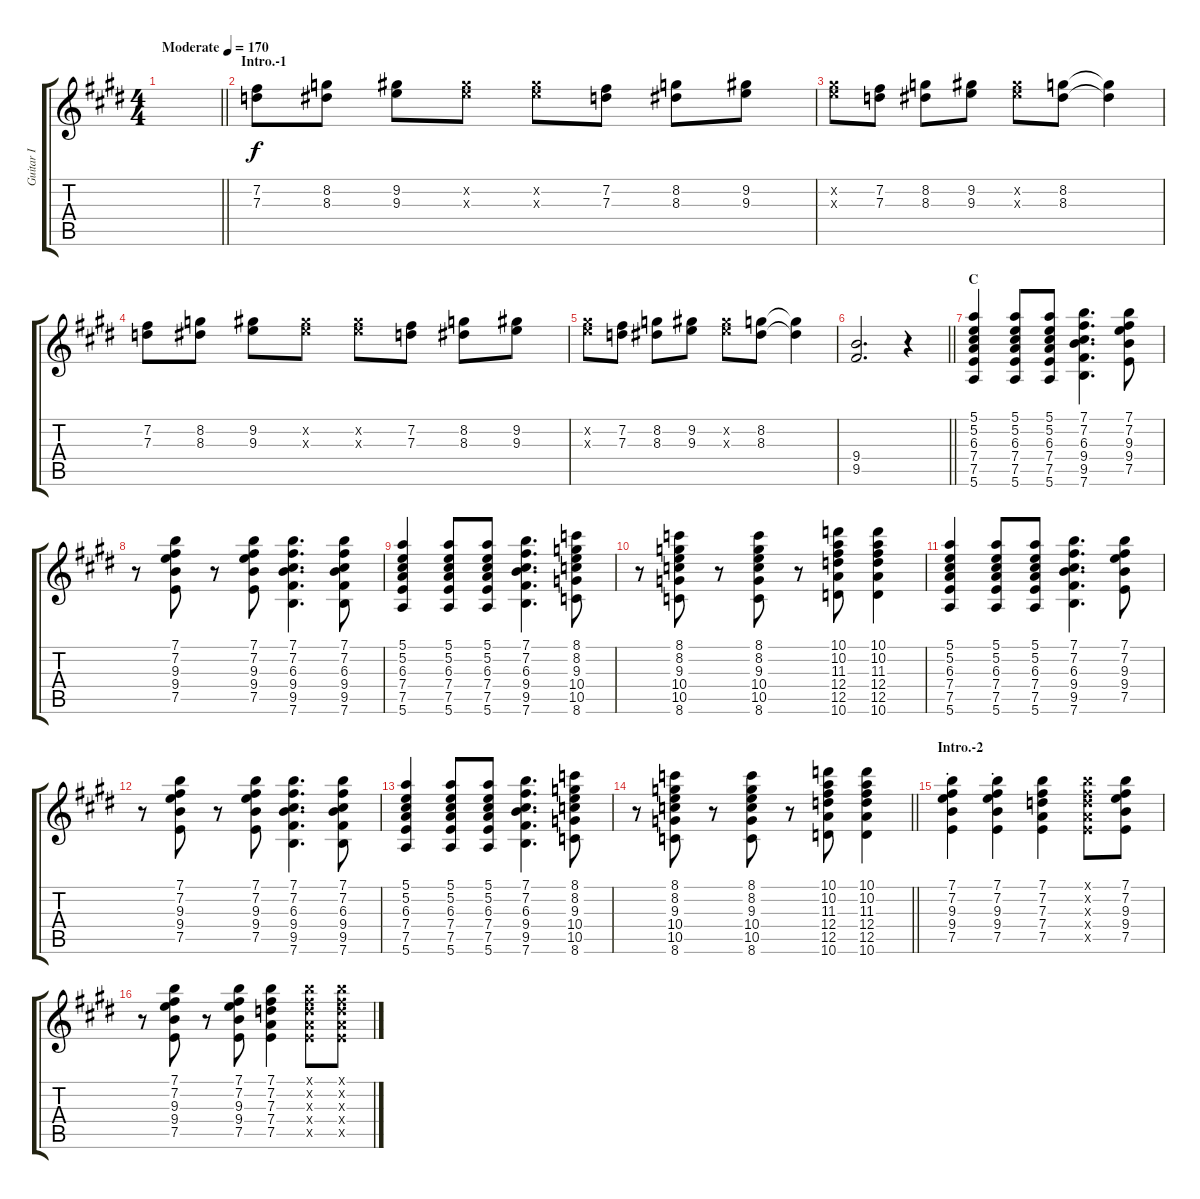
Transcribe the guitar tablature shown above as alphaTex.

\track ("Guitar I" "Guitar I") {instrument overdrivenguitar}
\staff {score tabs}
\tuning (E4 B3 G3 D3 A2 E2) {hide}
\ts (4 4)
\tempo (170 "Moderate")
\clef g2
\barLineRight lightlight
\ks e
|
\section ("" "Intro.-1")
(7.2 7.3).8 (8.2 8.3).8 (9.2 9.3).8 (9.2{x} 9.3{x}).8 (9.2{x} 9.3{x}).8 (7.2 7.3).8 (8.2 8.3).8 (9.2 9.3).8 |
(9.2{x} 9.3{x}).8 (7.2 7.3).8 (8.2 8.3).8 (9.2 9.3).8 (9.2{x} 9.3{x}).8 (8.2 8.3).8 (8.2{t} 8.3{t}).4 |
(7.2 7.3).8 (8.2 8.3).8 (9.2 9.3).8 (9.2{x} 9.3{x}).8 (9.2{x} 9.3{x}).8 (7.2 7.3).8 (8.2 8.3).8 (9.2 9.3).8 |
(9.2{x} 9.3{x}).8 (7.2 7.3).8 (8.2 8.3).8 (9.2 9.3).8 (9.2{x} 9.3{x}).8 (8.2 8.3).8 (8.2{t} 8.3{t}).4 |
\barLineRight lightlight
(9.4 9.5).2{d} r.4 |
\section ("" "C")
(5.1 5.2 6.3 7.4 7.5 5.6).4 (5.1 5.2 6.3 7.4 7.5 5.6).8 (5.1 5.2 6.3 7.4 7.5 5.6).8 (7.1 7.2 6.3 9.4 9.5 7.6).4{d} (7.1 7.2 9.3 9.4 7.5).8 |
r.8 (7.1 7.2 9.3 9.4 7.5).8 r.8 (7.1 7.2 9.3 9.4 7.5).8 (7.1 7.2 6.3 9.4 9.5 7.6).4{d} (7.1 7.2 6.3 9.4 9.5 7.6).8 |
(5.1 5.2 6.3 7.4 7.5 5.6).4 (5.1 5.2 6.3 7.4 7.5 5.6).8 (5.1 5.2 6.3 7.4 7.5 5.6).8 (7.1 7.2 6.3 9.4 9.5 7.6).4{d} (8.1 8.2 9.3 10.4 10.5 8.6).8 |
r.8 (8.1 8.2 9.3 10.4 10.5 8.6).8 r.8 (8.1 8.2 9.3 10.4 10.5 8.6).8 r.8 (10.1 10.2 11.3 12.4 12.5 10.6).8 (10.1 10.2 11.3 12.4 12.5 10.6).4 |
(5.1 5.2 6.3 7.4 7.5 5.6).4 (5.1 5.2 6.3 7.4 7.5 5.6).8 (5.1 5.2 6.3 7.4 7.5 5.6).8 (7.1 7.2 6.3 9.4 9.5 7.6).4{d} (7.1 7.2 9.3 9.4 7.5).8 |
r.8 (7.1 7.2 9.3 9.4 7.5).8 r.8 (7.1 7.2 9.3 9.4 7.5).8 (7.1 7.2 6.3 9.4 9.5 7.6).4{d} (7.1 7.2 6.3 9.4 9.5 7.6).8 |
(5.1 5.2 6.3 7.4 7.5 5.6).4 (5.1 5.2 6.3 7.4 7.5 5.6).8 (5.1 5.2 6.3 7.4 7.5 5.6).8 (7.1 7.2 6.3 9.4 9.5 7.6).4{d} (8.1 8.2 9.3 10.4 10.5 8.6).8 |
\barLineRight lightlight
r.8 (8.1 8.2 9.3 10.4 10.5 8.6).8 r.8 (8.1 8.2 9.3 10.4 10.5 8.6).8 r.8 (10.1 10.2 11.3 12.4 12.5 10.6).8 (10.1 10.2 11.3 12.4 12.5 10.6).4 |
\section ("" "Intro.-2")
(7.1{st} 7.2{st} 9.3{st} 9.4{st} 7.5{st}).4 (7.1{st} 7.2{st} 9.3{st} 9.4{st} 7.5{st}).4 (7.1 7.2 7.3 7.4 7.5).4 (7.1{x} 7.2{x} 7.3{x} 7.4{x} 7.5{x}).8 (7.1 7.2 9.3 9.4 7.5).8 |
r.8 (7.1 7.2 9.3 9.4 7.5).8 r.8 (7.1 7.2 9.3 9.4 7.5).8 (7.1 7.2 7.3 7.4 7.5).4 (7.1{x} 7.2{x} 7.3{x} 7.4{x} 7.5{x}).8 (7.1{x} 7.2{x} 7.3{x} 7.4{x} 7.5{x}).8
